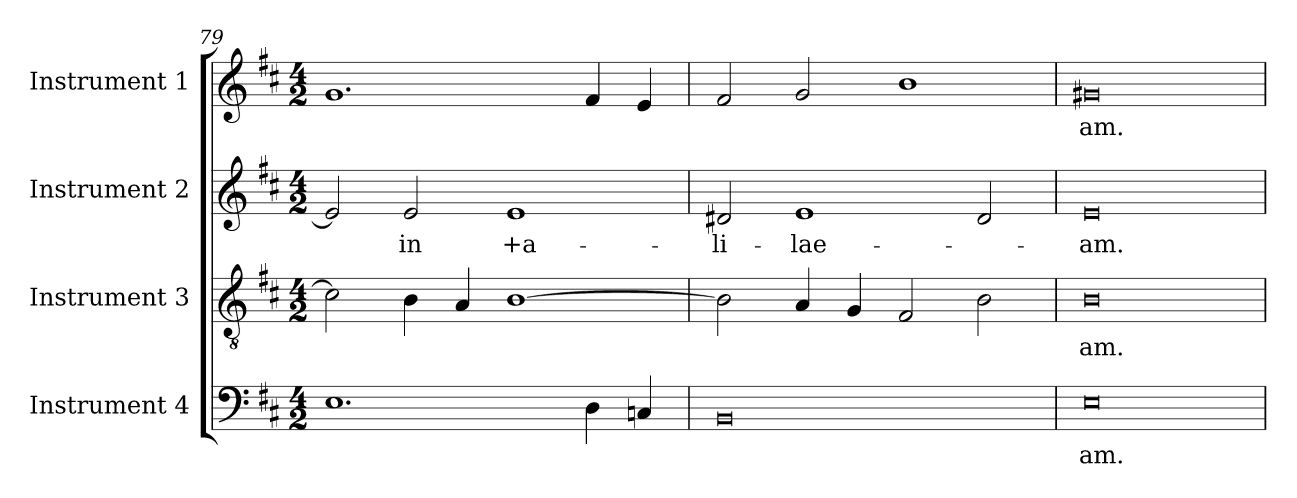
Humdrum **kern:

**kern	**text	**kern	**text	**kern	**text	**kern	**text
*part4	*part4	*part3	*part3	*part2	*part2	*part1	*part1
*staff4	*staff4	*staff3	*staff3	*staff2	*staff2	*staff1	*staff1
*I"Instrument 4	*	*I"Instrument 3	*	*I"Instrument 2	*	*I"Instrument 1	*
*clefF4	*	*clefGv2	*	*clefG2	*	*clefG2	*
*k[f#c#]	*	*k[f#c#]	*	*k[f#c#]	*	*k[f#c#]	*
*D:	*	*D:	*	*D:	*	*D:	*
*M4/2	*	*M4/2	*	*M4/2	*	*M4/2	*
=79	=79	=79	=79	=79	=79	=79	=79
1.E	.	2c#\]	.	2e/]	.	1.g	.
!	!	!	!	!	!LO:LY:b:cj	!	!
.	.	4B\	.	2e/	in	.	.
.	.	4A/	.	.	.	.	.
!	!	!	!	!	!LO:LY:b:cj	!	!
.	.	[>1B	.	1e	+a-	.	.
4D\	.	.	.	.	.	4f#/	.
4Cn/	.	.	.	.	.	4e/	.
=80	=80	=80	=80	=80	=80	=80	=80
!	!	!	!	!	!LO:LY:b:cj	!	!
0BB	.	2B\]	.	2d#X/	-li-	2f#/	.
!	!	!	!	!	!LO:LY:b:cj	!	!
.	.	4A/	.	1e	-lae-	2g/	.
.	.	4G/	.	.	.	.	.
.	.	2F#/	.	.	.	1b	.
.	.	2B\	.	2d#/	.	.	.
=81	=81	=81	=81	=81	=81	=81	=81
!	!LO:LY:b:cj	!	!LO:LY:b:cj	!	!LO:LY:b:cj	!	!LO:LY:b:cj
0E	-am.	0B	-am.	0e	-am.	0g#X	-am.
=	=	=	=	=	=	=	=
*-	*-	*-	*-	*-	*-	*-	*-
